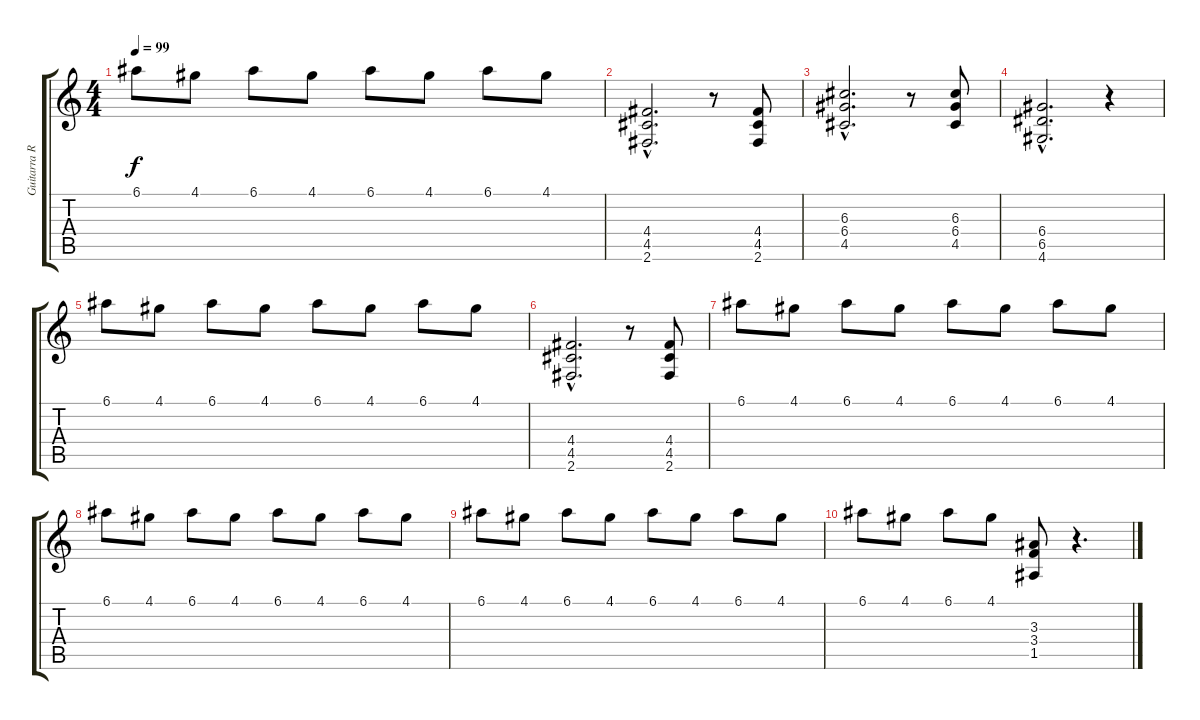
\track ("Guitarra Riff" "Guitarra R") {instrument overdrivenguitar}
\staff {score tabs}
\tuning (E4 B3 G3 D3 A2 E2) {hide}
\ts (4 4)
\tempo 99
\clef g2
\ks c
6.1.8{dy f} 4.1.8 6.1.8 4.1.8 6.1.8 4.1.8 6.1.8 4.1.8 |
(4.4{hac} 4.5{hac} 2.6{hac}).2{d} r.8 (4.4 4.5 2.6).8 |
(6.3{hac} 6.4{hac} 4.5{hac}).2{d} r.8 (6.3 6.4 4.5).8 |
(6.4{hac} 6.5{hac} 4.6{hac}).2{d} r.4 |
6.1.8 4.1.8 6.1.8 4.1.8 6.1.8 4.1.8 6.1.8 4.1.8 |
(4.4{hac} 4.5{hac} 2.6{hac}).2{d} r.8 (4.4 4.5 2.6).8 |
6.1.8 4.1.8 6.1.8 4.1.8 6.1.8 4.1.8 6.1.8 4.1.8 |
6.1.8 4.1.8 6.1.8 4.1.8 6.1.8 4.1.8 6.1.8 4.1.8 |
6.1.8 4.1.8 6.1.8 4.1.8 6.1.8 4.1.8 6.1.8 4.1.8 |
6.1.8 4.1.8 6.1.8 4.1.8 (3.3 3.4 1.5).8{instrument guitarharmonics} r.4{d}
